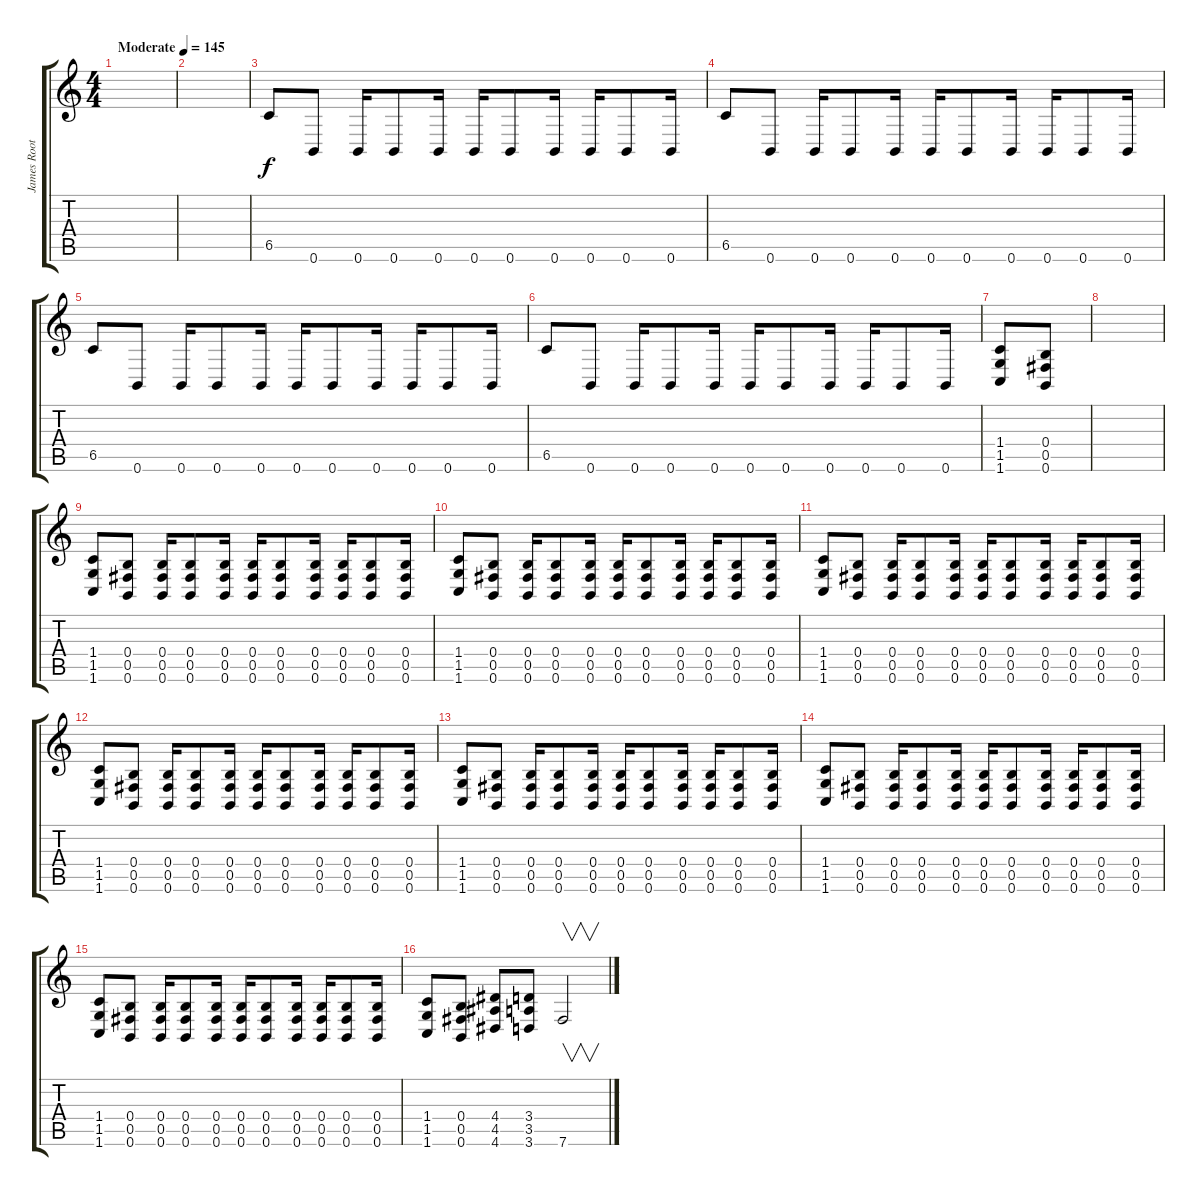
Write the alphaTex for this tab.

\track ("James Root" "James Root") {instrument overdrivenguitar}
\staff {score tabs}
\tuning (Db4 Ab3 E3 B2 Gb2 B1) {hide}
\ts (4 4)
\tempo (145 "Moderate")
\clef g2
\ks c
|
|
6.5.8 0.6.8 0.6.16 0.6.8 0.6.16 0.6.16 0.6.8 0.6.16 0.6.16 0.6.8 0.6.16 |
6.5.8 0.6.8 0.6.16 0.6.8 0.6.16 0.6.16 0.6.8 0.6.16 0.6.16 0.6.8 0.6.16 |
6.5.8 0.6.8 0.6.16 0.6.8 0.6.16 0.6.16 0.6.8 0.6.16 0.6.16 0.6.8 0.6.16 |
6.5.8 0.6.8 0.6.16 0.6.8 0.6.16 0.6.16 0.6.8 0.6.16 0.6.16 0.6.8 0.6.16 |
(1.4 1.5 1.6).8 (0.4 0.5 0.6).8 |
|
(1.4 1.5 1.6).8 (0.4 0.5 0.6).8 (0.4 0.5 0.6).16 (0.4 0.5 0.6).8 (0.4 0.5 0.6).16 (0.4 0.5 0.6).16 (0.4 0.5 0.6).8 (0.4 0.5 0.6).16 (0.4 0.5 0.6).16 (0.4 0.5 0.6).8 (0.4 0.5 0.6).16 |
(1.4 1.5 1.6).8 (0.4 0.5 0.6).8 (0.4 0.5 0.6).16 (0.4 0.5 0.6).8 (0.4 0.5 0.6).16 (0.4 0.5 0.6).16 (0.4 0.5 0.6).8 (0.4 0.5 0.6).16 (0.4 0.5 0.6).16 (0.4 0.5 0.6).8 (0.4 0.5 0.6).16 |
(1.4 1.5 1.6).8 (0.4 0.5 0.6).8 (0.4 0.5 0.6).16 (0.4 0.5 0.6).8 (0.4 0.5 0.6).16 (0.4 0.5 0.6).16 (0.4 0.5 0.6).8 (0.4 0.5 0.6).16 (0.4 0.5 0.6).16 (0.4 0.5 0.6).8 (0.4 0.5 0.6).16 |
(1.4 1.5 1.6).8 (0.4 0.5 0.6).8 (0.4 0.5 0.6).16 (0.4 0.5 0.6).8 (0.4 0.5 0.6).16 (0.4 0.5 0.6).16 (0.4 0.5 0.6).8 (0.4 0.5 0.6).16 (0.4 0.5 0.6).16 (0.4 0.5 0.6).8 (0.4 0.5 0.6).16 |
(1.4 1.5 1.6).8 (0.4 0.5 0.6).8 (0.4 0.5 0.6).16 (0.4 0.5 0.6).8 (0.4 0.5 0.6).16 (0.4 0.5 0.6).16 (0.4 0.5 0.6).8 (0.4 0.5 0.6).16 (0.4 0.5 0.6).16 (0.4 0.5 0.6).8 (0.4 0.5 0.6).16 |
(1.4 1.5 1.6).8 (0.4 0.5 0.6).8 (0.4 0.5 0.6).16 (0.4 0.5 0.6).8 (0.4 0.5 0.6).16 (0.4 0.5 0.6).16 (0.4 0.5 0.6).8 (0.4 0.5 0.6).16 (0.4 0.5 0.6).16 (0.4 0.5 0.6).8 (0.4 0.5 0.6).16 |
(1.4 1.5 1.6).8 (0.4 0.5 0.6).8 (0.4 0.5 0.6).16 (0.4 0.5 0.6).8 (0.4 0.5 0.6).16 (0.4 0.5 0.6).16 (0.4 0.5 0.6).8 (0.4 0.5 0.6).16 (0.4 0.5 0.6).16 (0.4 0.5 0.6).8 (0.4 0.5 0.6).16 |
(1.4 1.5 1.6).8 (0.4 0.5 0.6).8 (4.4 4.5 4.6).8 (3.4 3.5 3.6).8 7.6.2{v}
